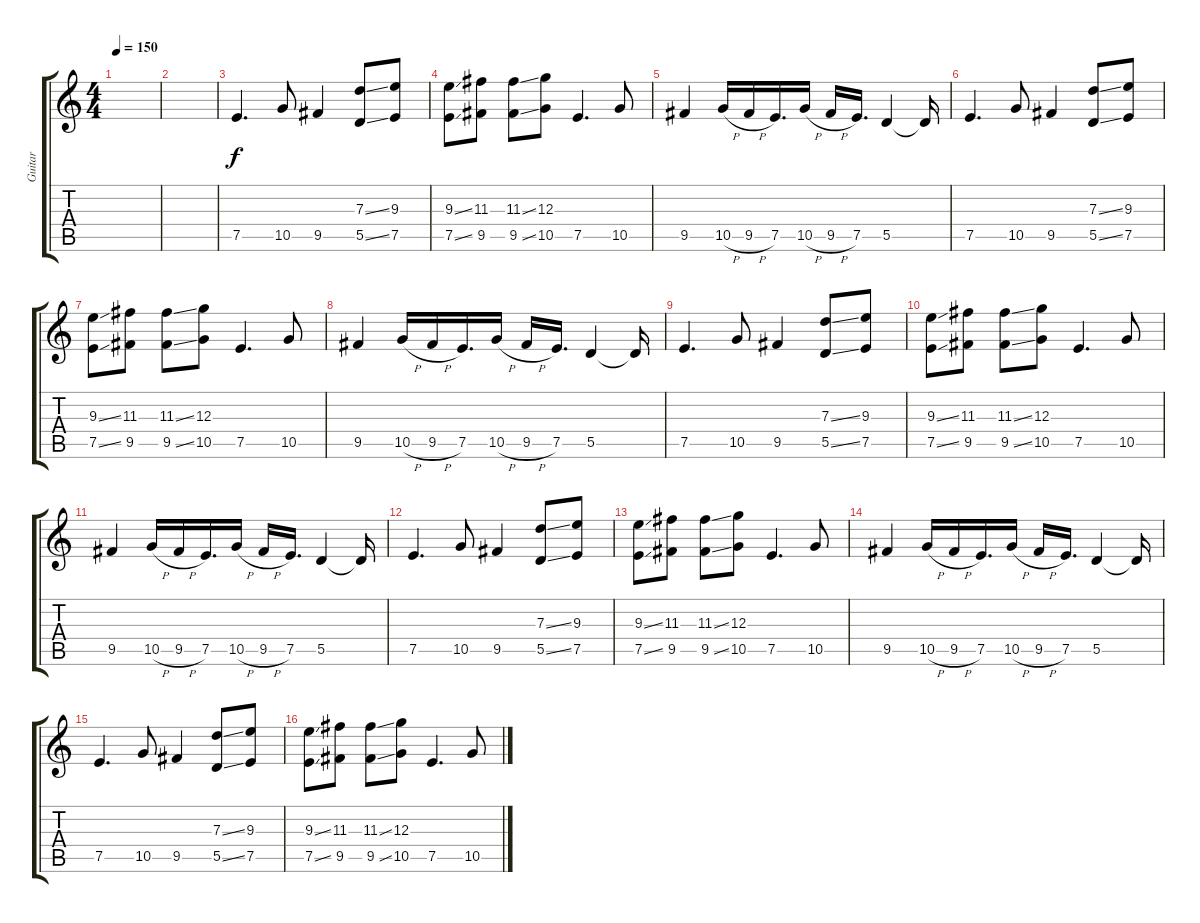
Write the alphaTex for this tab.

\track ("Guitar" "Guitar") {instrument distortionguitar}
\staff {score tabs}
\tuning (E4 B3 G3 D3 A2 E2) {hide}
\ts (4 4)
\tempo 150
\clef g2
\ks c
|
|
7.5.4{d} 10.5.8 9.5.4 (7.3{ss} 5.5{ss}).8 (9.3 7.5).8 |
(9.3{ss} 7.5{ss}).8 (11.3 9.5).8 (11.3{ss} 9.5{ss}).8 (12.3 10.5).8 7.5.4{d} 10.5.8 |
9.5.4 10.5{h}.16 9.5{h}.16 7.5.16{d} 10.5{h}.16 9.5{h}.16 7.5.16{d} 5.5.4 5.5{t}.16 |
7.5.4{d} 10.5.8 9.5.4 (7.3{ss} 5.5{ss}).8 (9.3 7.5).8 |
(9.3{ss} 7.5{ss}).8 (11.3 9.5).8 (11.3{ss} 9.5{ss}).8 (12.3 10.5).8 7.5.4{d} 10.5.8 |
9.5.4 10.5{h}.16 9.5{h}.16 7.5.16{d} 10.5{h}.16 9.5{h}.16 7.5.16{d} 5.5.4 5.5{t}.16 |
7.5.4{d} 10.5.8 9.5.4 (7.3{ss} 5.5{ss}).8 (9.3 7.5).8 |
(9.3{ss} 7.5{ss}).8 (11.3 9.5).8 (11.3{ss} 9.5{ss}).8 (12.3 10.5).8 7.5.4{d} 10.5.8 |
9.5.4 10.5{h}.16 9.5{h}.16 7.5.16{d} 10.5{h}.16 9.5{h}.16 7.5.16{d} 5.5.4 5.5{t}.16 |
7.5.4{d} 10.5.8 9.5.4 (7.3{ss} 5.5{ss}).8 (9.3 7.5).8 |
(9.3{ss} 7.5{ss}).8 (11.3 9.5).8 (11.3{ss} 9.5{ss}).8 (12.3 10.5).8 7.5.4{d} 10.5.8 |
9.5.4 10.5{h}.16 9.5{h}.16 7.5.16{d} 10.5{h}.16 9.5{h}.16 7.5.16{d} 5.5.4 5.5{t}.16 |
7.5.4{d} 10.5.8 9.5.4 (7.3{ss} 5.5{ss}).8 (9.3 7.5).8 |
(9.3{ss} 7.5{ss}).8 (11.3 9.5).8 (11.3{ss} 9.5{ss}).8 (12.3 10.5).8 7.5.4{d} 10.5.8
